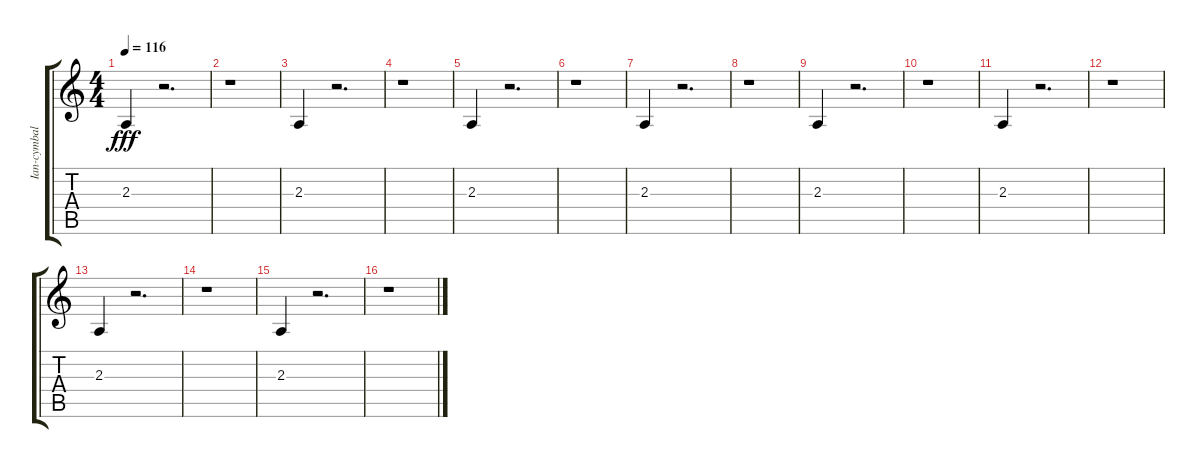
\track ("Ian-cymbals" "Ian-cymbal") {instrument seashore}
\staff {score tabs}
\tuning (E4 B3 G3 D3 A2 E2) {hide}
\ts (4 4)
\tempo 116
\clef g2
\ks c
2.3.4{dy fff} r.2{d} |
r.1 |
2.3.4 r.2{d} |
r.1 |
2.3.4 r.2{d} |
r.1 |
2.3.4 r.2{d} |
r.1 |
2.3.4 r.2{d} |
r.1 |
2.3.4{volume 16} r.2{d} |
r.1 |
2.3.4{volume 14} r.2{d} |
r.1 |
2.3.4{volume 11} r.2{d} |
r.1
